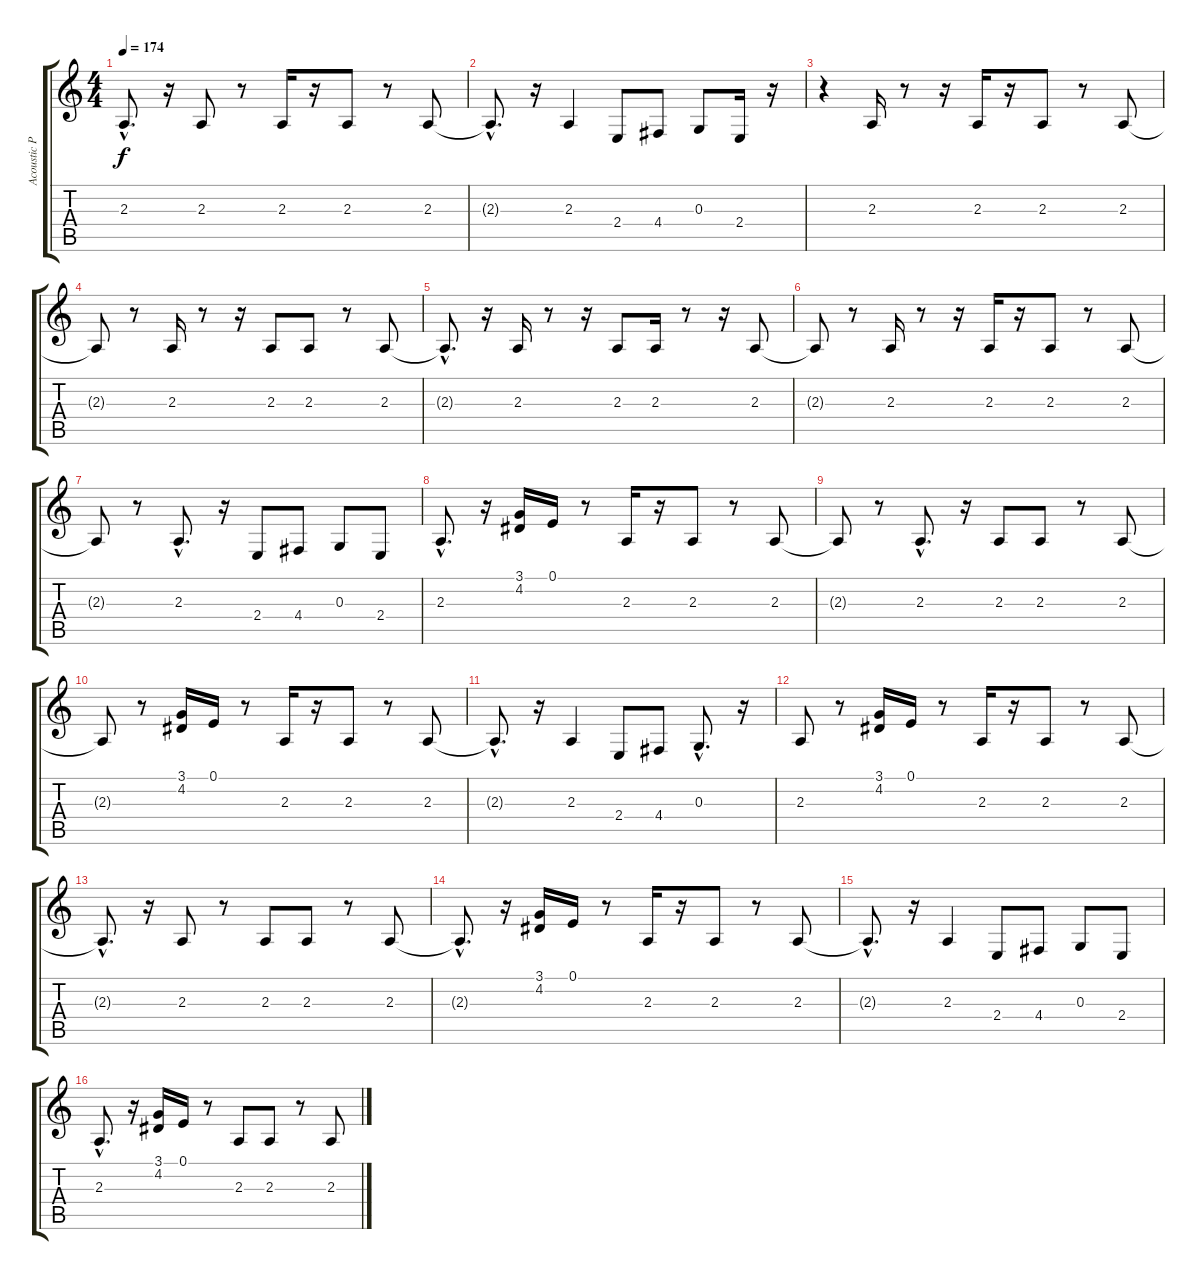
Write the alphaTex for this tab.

\track ("Acoustic Piano" "Acoustic P") {instrument brightacousticpiano}
\staff {score tabs}
\tuning (E4 B3 G3 D3 A2 E2) {hide}
\ts (4 4)
\tempo 174
\clef g2
\ks c
2.3{hac t}.8{d dy f} r.16 2.3.8 r.8 2.3.16 r.16 2.3.8 r.8 2.3.8 |
2.3{hac t}.8{d} r.16 2.3.4 2.4.8 4.4.8 0.3.8 2.4.16 r.16 |
r.4 2.3.16 r.8 r.16 2.3.16 r.16 2.3.8 r.8 2.3.8 |
2.3{t}.8 r.8 2.3.16 r.8 r.16 2.3.8 2.3.8 r.8 2.3.8 |
2.3{hac t}.8{d} r.16 2.3.16 r.8 r.16 2.3.8 2.3.16 r.8 r.16 2.3.8 |
2.3{t}.8 r.8 2.3.16 r.8 r.16 2.3.16 r.16 2.3.8 r.8 2.3.8 |
2.3{t}.8 r.8 2.3{hac}.8{d} r.16 2.4.8 4.4.8 0.3.8 2.4.8 |
2.3{hac}.8{d} r.16 (3.1 4.2).16 0.1.16 r.8 2.3.16 r.16 2.3.8 r.8 2.3.8 |
2.3{t}.8 r.8 2.3{hac}.8{d} r.16 2.3.8 2.3.8 r.8 2.3.8 |
2.3{t}.8 r.8 (3.1 4.2).16 0.1.16 r.8 2.3.16 r.16 2.3.8 r.8 2.3.8 |
2.3{hac t}.8{d} r.16 2.3.4 2.4.8 4.4.8 0.3{hac}.8{d} r.16 |
2.3.8 r.8 (3.1 4.2).16 0.1.16 r.8 2.3.16 r.16 2.3.8 r.8 2.3.8 |
2.3{hac t}.8{d} r.16 2.3.8 r.8 2.3.8 2.3.8 r.8 2.3.8 |
2.3{hac t}.8{d} r.16 (3.1 4.2).16 0.1.16 r.8 2.3.16 r.16 2.3.8 r.8 2.3.8 |
2.3{hac t}.8{d} r.16 2.3.4 2.4.8 4.4.8 0.3.8 2.4.8 |
2.3{hac}.8{d} r.16 (3.1 4.2).16 0.1.16 r.8 2.3.8 2.3.8 r.8 2.3.8
